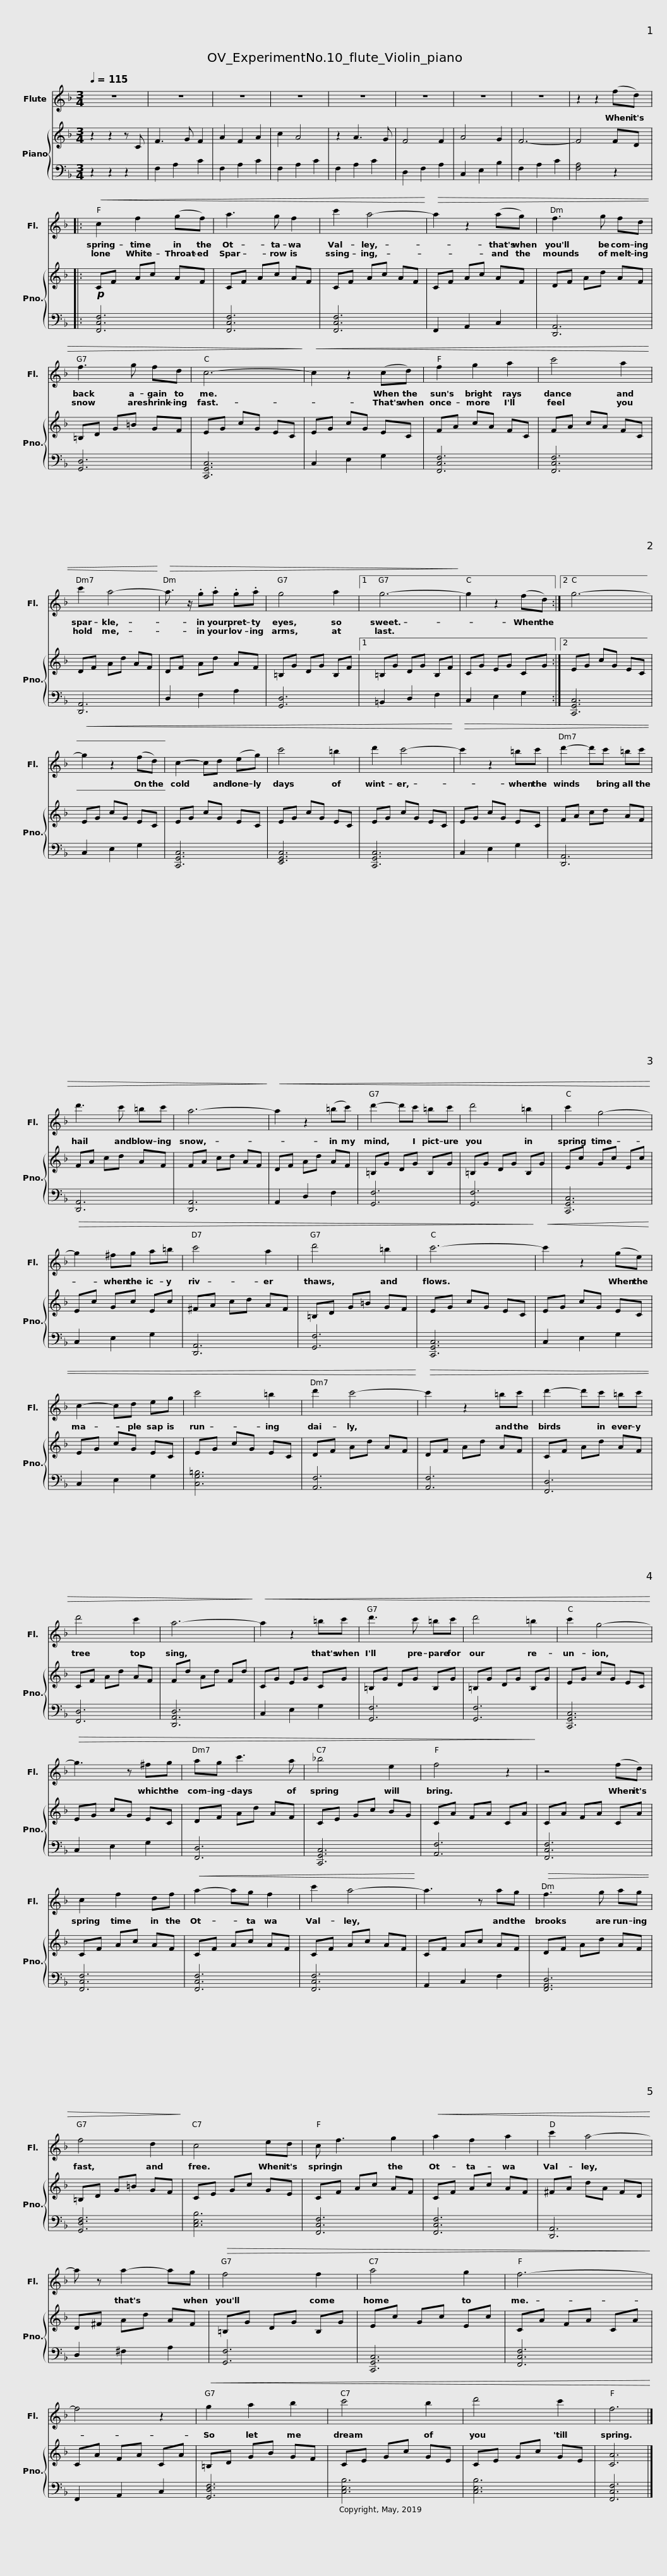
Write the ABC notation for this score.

X:1
%%score 1 { 2 | 3 }
L:1/8
Q:1/4=115
M:3/4
I:linebreak $
K:F
V:1 treble
V:2 treble
V:3 bass
V:1
 z6 | z6 | z6 | z6 | z6 | %5
 z6 | z6 | z6 | z2 z2 (fd) |:!<(! c2 f2 (gf) | %10
 a3 g f2 | c'2 a4-!<)! |$!>(! a2 z2 (ag) | f3 g fd | f3 g fd | %15
 c6-!>)! |!<(! c2 z2 (cd) | f2 g2 a2 | c'4 a2 | c'2 a4-!<)! |$ %20
!>(! a3/2 z/ .g.a .g.a | g4 a2 |1 g6-!>)! | g2 z2 (fd) :|2 g6- | %25
!<(! g2 z2 (fd) | c2- cd (eg) | c'4 =b2 | d'2 c'4-!<)! |$!>(! c'2 z2 =bc' | %30
 d'2- d'c' =bc' | d'3 c' =bc' | a6-!>)! |!<(! a2 z2 (=bc') | d'2- d'c' =bc' | %35
 d'4 =b2 | c'2 g4-!<)! |$!>(! g2 ^fg a=b | c'4 a2 | d'4 =b2 | %40
 c'6-!>)! |!<(! c'2 z2 (ge) | c2- cd eg | c'4 =b2 | d'2 c'4-!<)! | %45
!>(! c'2 z2 =bc' |$ d'2- d'c' =bc' | d'4 c'2 | a6-!>)! |!<(! a2 z2 =bc' | %50
 d'3 c' =bc' | d'4 =b2 | c'2 g4-!<)! |!>(! g3 z ^fg | ag c'3 a |$ %55
 _b4 e2 | f4 z2!>)! | z4 (fd) | c2 f2 df |!<(! a2- ag f2 | %60
 c'2 a4-!<)! | a3 z ag |!>(! f3 g ag | f4 d2!>)! |$ c4 ed | %65
 c f3 g2 |!<(! a2 f2 a2 | c'2 a4-!<)! | a z a2- ag |!>(! f4 f2 | %70
 a4 g2 | f6-!>)! | f4 z2 |!<(! g2 a2 b2 |$ c'4 b2 | %75
 d'4 c'2 | f6!<)! |] %77
V:2
 z2 z2 z C | F3 G F2 | A2 F2 A2 | c2 A4 | z2 A3 G | %5
 F4 F2 | A4 G2 | F6- | F4 FD |:!p! CF Ac AF | %10
 CF Ac AF | CF Ac AF |$ CF Ac AF | DF Ad AF | =B,D G=B GF | %15
 EG cG EC | EG cG EC | FA cA FC | FA cA FC | DF Ad AF |$ %20
 DF Ad AF | =B,G DG B,F |1 =B,G DG B,F | CG EG CG :|2 EG cG EC | %25
 EG cG EC | EG cG EC | EG cG EC | EG cG EC |$ EG cG EC | %30
 FA cd AF | FA cd AF | FA cd AF | DF Ad AF | =B,G DG B,G | %35
 =B,G DG B,G | Ec Gc Ec |$ Ec Gc Ec | ^FA cd AF | =B,D G=B GF | %40
 EG cG EC | EG cG EC | EG cG EC | EG cG EC | DF Ad AF | %45
 DF Ad AF |$ CF Ad AF | CF Ad AF | Fd Ad Fd | CG EG CG | %50
 =B,G DG B,G | =B,G DG B,G | EG cG EC | EG cG EC | DF Ad AF |$ %55
 CE Gc BG | CA FA CA | CA FA CA | CF Ac AF | CF Ac AF | %60
 CF Ac AF | CF Ac AF | DF Ad AF | =B,D G=B GF |$ CE Gc GE | %65
 CF Ac AF | CF Ac AF | ^FA dA FD | D^F Ad AF | =B,G DG B,G | %70
 Ec Gc Ec | CA FA CA | CA FA CA | =B,D GB GF |$ CE Gc GE | %75
 CE Gc GE | [CA]6 |] %77
V:3
 z2 z2 z2 | F,2 A,2 C2 | F,2 A,2 C2 | F,2 A,2 C2 | F,2 A,2 C2 | %5
 D,2 F,2 A,2 | C,2 E,2 B,2 | F,2 A,2 C2 | [F,A,]4 z2 |: [F,,C,F,]6 | %10
 [F,,C,F,]6 | [F,,C,F,]6 |$ F,,2 A,,2 C,2 | [D,,A,,]6 | [G,,D,]6 | %15
 [C,,G,,C,]6 | C,2 E,2 G,2 | [F,,C,F,]6 | [F,,C,F,]6 | [D,,A,,]6 |$ %20
 D,2 F,2 A,2 | [G,,D,]6 |1 =B,,2 D,2 F,2 | C,2 E,2 G,2 :|2 [C,,G,,C,]6 | %25
 C,2 E,2 G,2 | [C,,G,,C,]6 | [E,,G,,C,]6 | [C,,G,,C,]6 |$ C,2 E,2 G,2 | %30
 [D,,A,,]6 | [D,,A,,]6 | [D,,A,,]6 | A,,2 D,2 F,2 | [G,,F,]6 | %35
 [G,,F,]6 | [C,,G,,C,]6 |$ C,2 E,2 G,2 | [D,,A,,]6 | [G,,F,]6 | %40
 [C,,G,,C,]6 | C,2 E,2 G,2 | C,2 E,2 G,2 | [C,G,=B,]6 | [A,,F,]6 | %45
 [A,,F,]6 |$ [F,,D,]6 | [F,,D,]6 | [D,,A,,D,]6 | C,2 E,2 G,2 | %50
 [G,,F,]6 | [G,,F,]6 | [C,,G,,C,]6 | C,2 E,2 G,2 | [F,,D,]6 |$ %55
 [C,,G,,C,]6 | [A,,F,]6 | [F,,C,F,]6 | [F,,C,F,]6 | [F,,C,F,]6 | %60
 [F,,C,F,]6 | A,,2 C,2 F,2 | [F,,A,,D,]6 | [G,,D,F,]6 |$ [C,E,B,]6 | %65
 [F,,C,F,]6 | [F,,C,F,]6 | [D,,A,,]6 | D,2 ^F,2 A,2 | [G,,F,]6 | %70
 [C,,G,,C,]6 | [F,,C,F,]6 | F,,2 A,,2 C,2 | [G,,D,F,]6 |$ [C,E,B,]6 | %75
 [C,E,B,]6 | [F,,C,F,]6 |] %77
